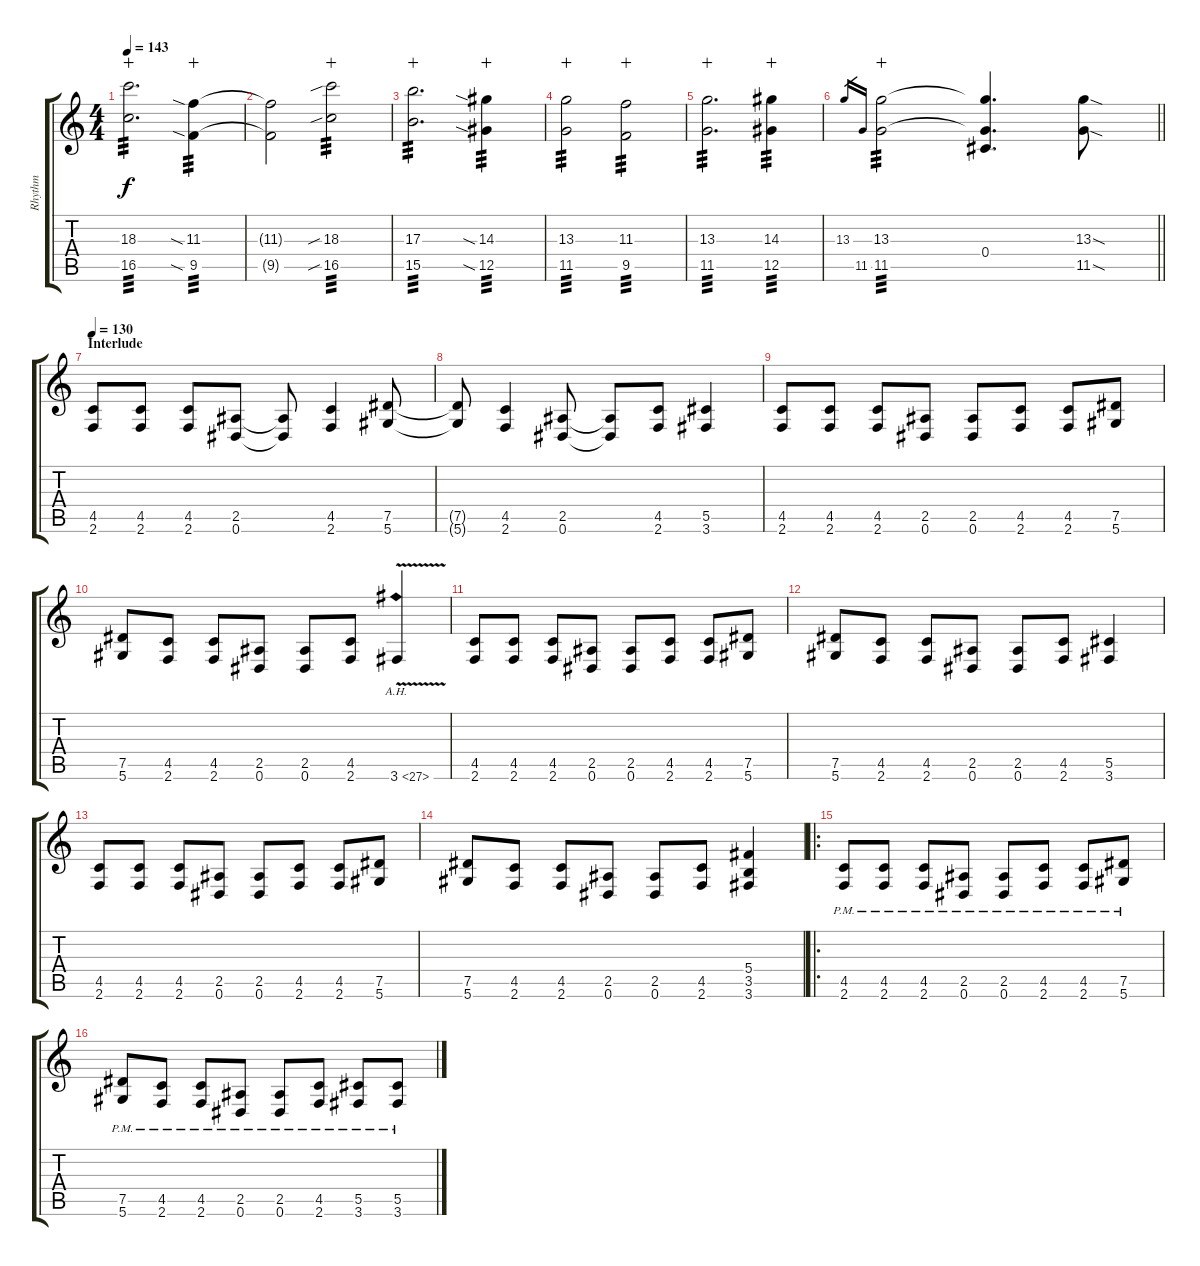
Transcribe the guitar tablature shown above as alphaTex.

\track ("Rhythm" "Rhythm") {instrument distortionguitar}
\staff {score tabs}
\tuning (Eb4 Bb3 Gb3 Db3 Ab2 Eb2) {hide}
\ts (4 4)
\tempo 143
\clef g2
\ks c
(18.3 16.5).2{d tp 3 dy f wahc} (11.3{sia} 9.5{sia}).4{tp 3 wahc} |
(11.3{t} 9.5{t}).2 (18.3{sib} 16.5{sib}).2{tp 3 wahc} |
(17.3 15.5).2{d tp 3 wahc} (14.3{sia} 12.5{sia}).4{tp 3 wahc} |
(13.3 11.5).2{tp 3 wahc} (11.3 9.5).2{tp 3 wahc} |
(13.3 11.5).2{d tp 3 wahc} (14.3 12.5).4{tp 3 wahc} |
\barLineRight lightlight
13.3.16{gr} 11.5.16{gr} (13.3 11.5).2{tp 3 wahc} (13.3{t} 0.4 11.5{t}).4{d} (13.3{sod} 11.5{sod}).8 |
\section ("" "Interlude")
\tempo 130
(4.5 2.6).8 (4.5 2.6).8 (4.5 2.6).8 (2.5 0.6).8 (2.5{t} 0.6{t}).8 (4.5 2.6).4 (7.5 5.6).8 |
(7.5{t} 5.6{t}).8 (4.5 2.6).4 (2.5 0.6).8 (2.5{t} 0.6{t}).8 (4.5 2.6).8 (5.5 3.6).4 |
(4.5 2.6).8 (4.5 2.6).8 (4.5 2.6).8 (2.5 0.6).8 (2.5 0.6).8 (4.5 2.6).8 (4.5 2.6).8 (7.5 5.6).8 |
(7.5 5.6).8 (4.5 2.6).8 (4.5 2.6).8 (2.5 0.6).8 (2.5 0.6).8 (4.5 2.6).8 3.6{ah 24 v}.4 |
(4.5 2.6).8 (4.5 2.6).8 (4.5 2.6).8 (2.5 0.6).8 (2.5 0.6).8 (4.5 2.6).8 (4.5 2.6).8 (7.5 5.6).8 |
(7.5 5.6).8 (4.5 2.6).8 (4.5 2.6).8 (2.5 0.6).8 (2.5 0.6).8 (4.5 2.6).8 (5.5 3.6).4 |
(4.5 2.6).8 (4.5 2.6).8 (4.5 2.6).8 (2.5 0.6).8 (2.5 0.6).8 (4.5 2.6).8 (4.5 2.6).8 (7.5 5.6).8 |
(7.5 5.6).8 (4.5 2.6).8 (4.5 2.6).8 (2.5 0.6).8 (2.5 0.6).8 (4.5 2.6).8 (5.4 3.5 3.6).4 |
\ro
(4.5{pm} 2.6{pm}).8 (4.5{pm} 2.6{pm}).8 (4.5{pm} 2.6{pm}).8 (2.5{pm} 0.6{pm}).8 (2.5{pm} 0.6{pm}).8 (4.5{pm} 2.6{pm}).8 (4.5{pm} 2.6{pm}).8 (7.5{pm} 5.6{pm}).8 |
(7.5{pm} 5.6{pm}).8 (4.5{pm} 2.6{pm}).8 (4.5{pm} 2.6{pm}).8 (2.5{pm} 0.6{pm}).8 (2.5{pm} 0.6{pm}).8 (4.5{pm} 2.6{pm}).8 (5.5{pm} 3.6{pm}).8 (5.5{pm} 3.6).8
